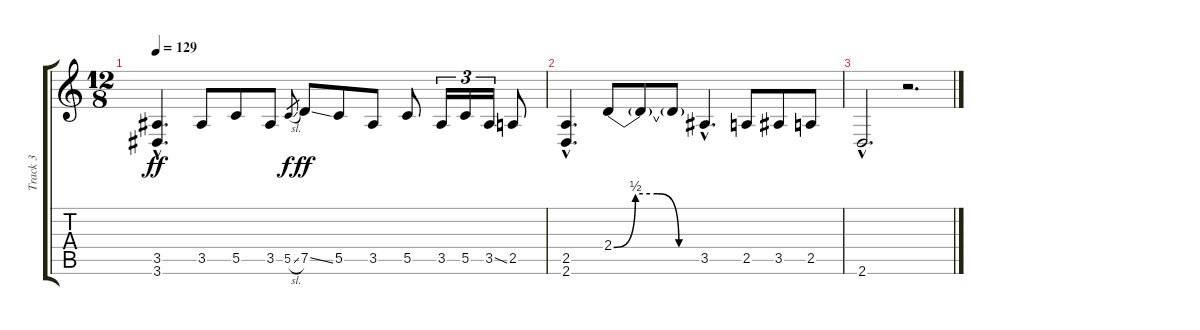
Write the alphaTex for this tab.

\track ("Track 3" "Track 3") {instrument distortionguitar}
\staff {score tabs}
\tuning (D4 A3 F3 C3 G2 C2) {hide}
\ts (12 8)
\tempo 129
\clef g2
\ks c
(3.5{hac} 3.6{hac}).4{d dy ff} 3.5.8 5.5.8 3.5.8 5.5{sl}.8{gr dy f} 7.5{ss}.8{dy ff} 5.5.8 3.5.8 5.5.8 3.5.16{tu (3 2)} 5.5.16{tu (3 2)} 3.5{ss}.16{tu (3 2)} 2.5.8 |
(2.5{hac} 2.6{hac}).4{d} 2.4{be (custom 0 0 15 2 30 2 45 0 60 0)}.8 2.4{t}.8 2.4{t}.8 3.5{hac}.4{d} 2.5.8 3.5.8 2.5.8 |
2.6{hac}.2{d} r.2{d}
